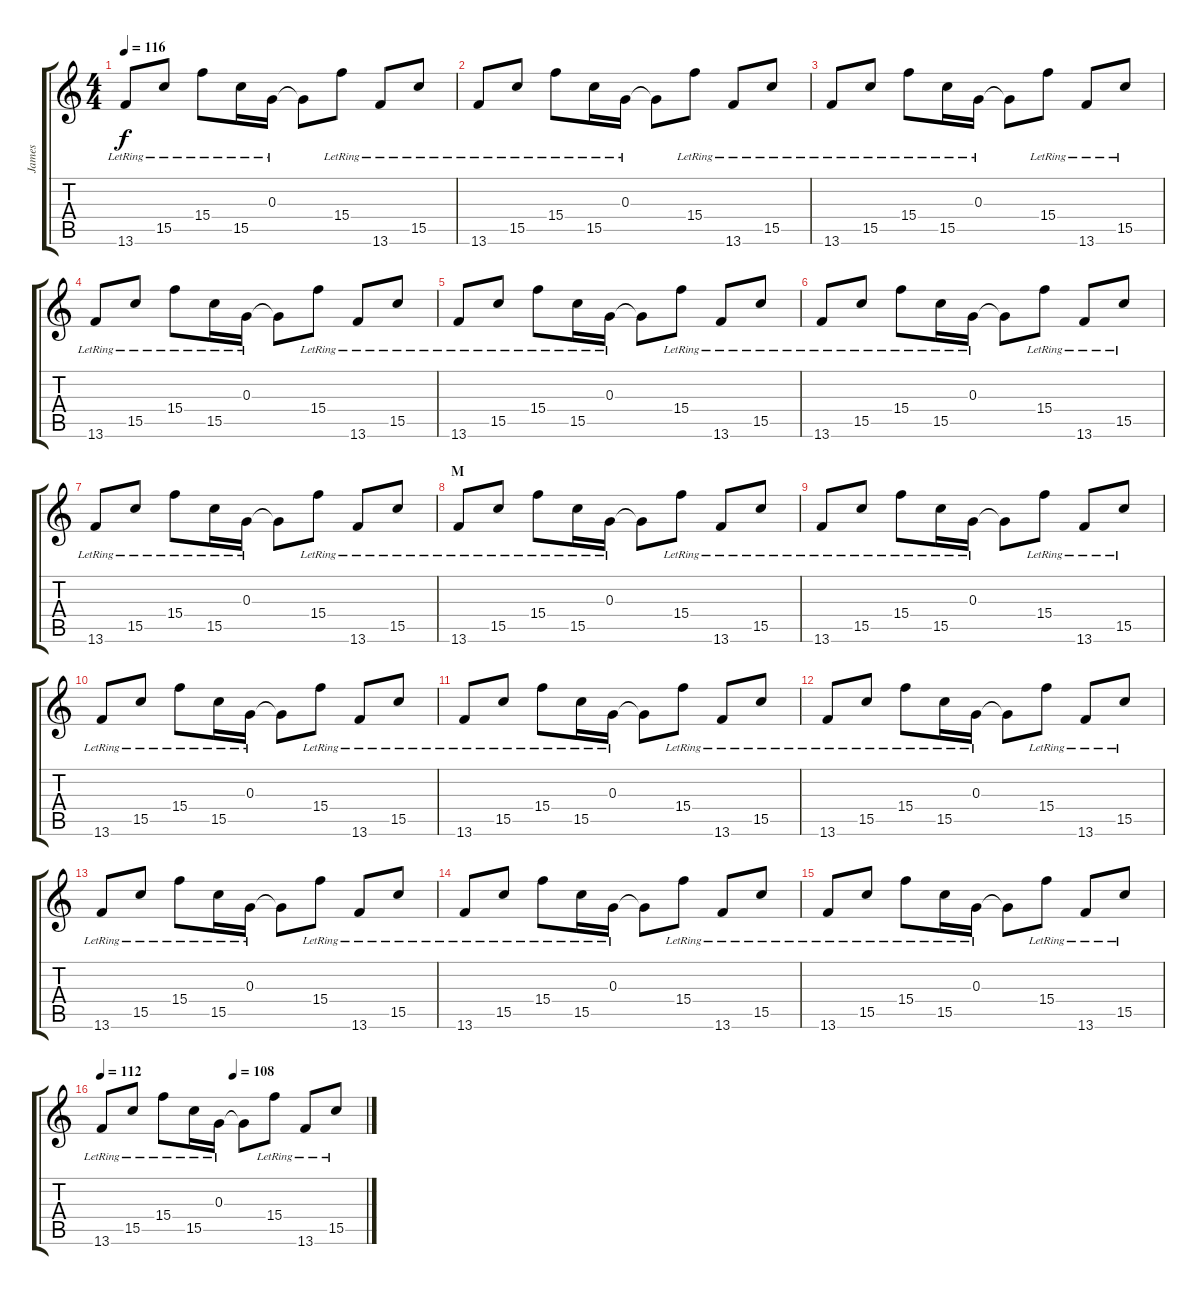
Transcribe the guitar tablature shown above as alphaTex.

\track ("James" "James") {instrument distortionguitar}
\staff {score tabs}
\tuning (E4 B3 G3 D3 A2 E2) {hide}
\ts (4 4)
\tempo 116
\clef g2
\ks c
13.6{lr}.8{dy f} 15.5{lr}.8 15.4{lr}.8 15.5{lr}.16 0.3{lr}.16 0.3{t}.8 15.4{lr}.8 13.6{lr}.8 15.5{lr}.8 |
13.6{lr}.8 15.5{lr}.8 15.4{lr}.8 15.5{lr}.16 0.3{lr}.16 0.3{t}.8 15.4{lr}.8 13.6{lr}.8 15.5{lr}.8 |
13.6{lr}.8 15.5{lr}.8 15.4{lr}.8 15.5{lr}.16 0.3{lr}.16 0.3{t}.8 15.4{lr}.8 13.6{lr}.8 15.5{lr}.8 |
13.6{lr}.8 15.5{lr}.8 15.4{lr}.8 15.5{lr}.16 0.3{lr}.16 0.3{t}.8 15.4{lr}.8 13.6{lr}.8 15.5{lr}.8 |
13.6{lr}.8 15.5{lr}.8 15.4{lr}.8 15.5{lr}.16 0.3{lr}.16 0.3{t}.8 15.4{lr}.8 13.6{lr}.8 15.5{lr}.8 |
13.6{lr}.8 15.5{lr}.8 15.4{lr}.8 15.5{lr}.16 0.3{lr}.16 0.3{t}.8 15.4{lr}.8 13.6{lr}.8 15.5{lr}.8 |
13.6{lr}.8 15.5{lr}.8 15.4{lr}.8 15.5{lr}.16 0.3{lr}.16 0.3{t}.8 15.4{lr}.8 13.6{lr}.8 15.5{lr}.8 |
\section ("" "M")
13.6{lr}.8 15.5{lr}.8 15.4{lr}.8 15.5{lr}.16 0.3{lr}.16 0.3{t}.8 15.4{lr}.8 13.6{lr}.8 15.5{lr}.8 |
13.6{lr}.8 15.5{lr}.8 15.4{lr}.8 15.5{lr}.16 0.3{lr}.16 0.3{t}.8 15.4{lr}.8 13.6{lr}.8 15.5{lr}.8 |
13.6{lr}.8 15.5{lr}.8 15.4{lr}.8 15.5{lr}.16 0.3{lr}.16 0.3{t}.8 15.4{lr}.8 13.6{lr}.8 15.5{lr}.8 |
13.6{lr}.8 15.5{lr}.8 15.4{lr}.8 15.5{lr}.16 0.3{lr}.16 0.3{t}.8 15.4{lr}.8 13.6{lr}.8 15.5{lr}.8 |
13.6{lr}.8 15.5{lr}.8 15.4{lr}.8 15.5{lr}.16 0.3{lr}.16 0.3{t}.8 15.4{lr}.8 13.6{lr}.8 15.5{lr}.8 |
13.6{lr}.8 15.5{lr}.8 15.4{lr}.8 15.5{lr}.16 0.3{lr}.16 0.3{t}.8 15.4{lr}.8 13.6{lr}.8 15.5{lr}.8 |
13.6{lr}.8 15.5{lr}.8 15.4{lr}.8 15.5{lr}.16 0.3{lr}.16 0.3{t}.8 15.4{lr}.8 13.6{lr}.8 15.5{lr}.8 |
13.6{lr}.8 15.5{lr}.8 15.4{lr}.8 15.5{lr}.16 0.3{lr}.16 0.3{t}.8 15.4{lr}.8 13.6{lr}.8 15.5{lr}.8 |
\tempo 112
\tempo (108 0.5)
13.6{lr}.8 15.5{lr}.8 15.4{lr}.8 15.5{lr}.16 0.3{lr}.16 0.3{t}.8 15.4{lr}.8 13.6{lr}.8 15.5{lr}.8
